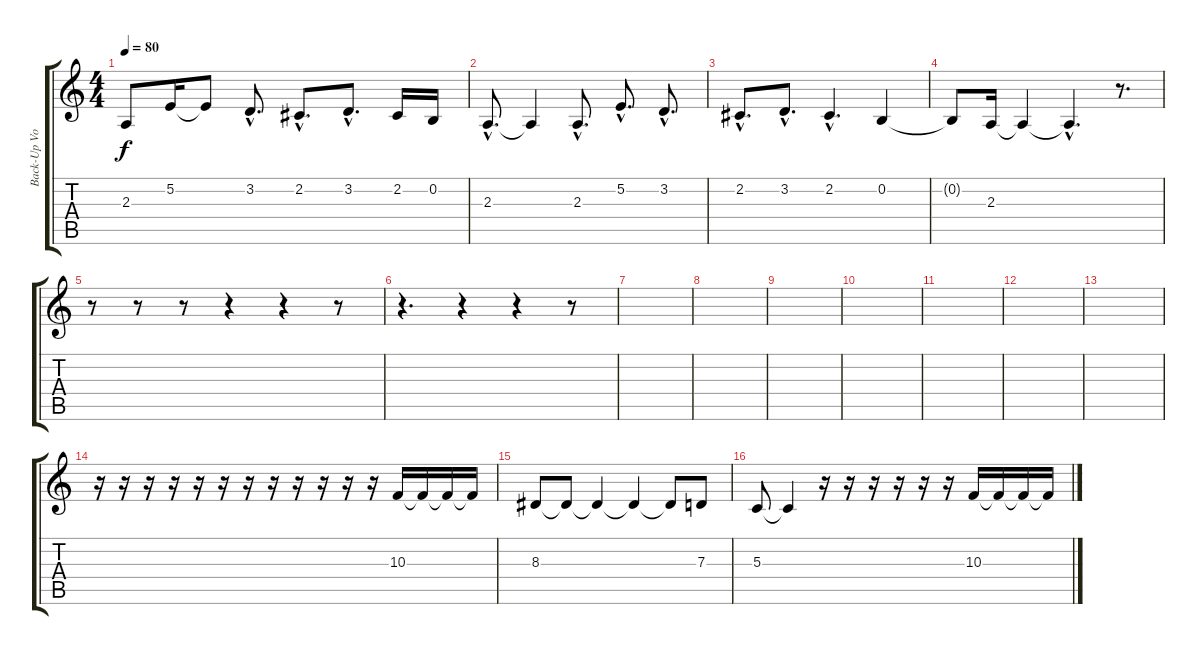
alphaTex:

\track ("Back-Up Vocals 2" "Back-Up Vo") {instrument choiraahs}
\staff {score tabs}
\tuning (E4 B3 G3 D3 A2 E2) {hide}
\ts (4 4)
\tempo 80
\clef g2
\ks c
2.3{t}.8{dy f} 5.2.16 5.2{t}.8 3.2{hac}.8{d} 2.2{hac}.8{d} 3.2{hac}.8{d} 2.2.16 0.2.16 |
2.3{hac}.8{d} 2.3{t}.4 2.3{hac}.8{d} 5.2{hac}.8{d} 3.2{hac}.8{d} |
2.2{hac}.8{d} 3.2{hac}.8{d} 2.2{hac}.4{d} 0.2.4 |
0.2{t}.8 2.3.16 2.3{t}.4 2.3{hac t}.4{d} r.8{d} |
r.8 r.8 r.8 r.4 r.4 r.8 |
r.4{d} r.4 r.4 r.8 |
|
|
|
|
|
|
|
r.16{volume 14} r.16 r.16 r.16 r.16 r.16 r.16 r.16 r.16 r.16 r.16 r.16 10.3.16 10.3{t}.16 10.3{t}.16 10.3{t}.16 |
8.3.8 8.3{t}.8 8.3{t}.4 8.3{t}.4 8.3{t}.8 7.3.8 |
5.3.8 5.3{t}.4 r.16 r.16 r.16 r.16 r.16 r.16 10.3.16 10.3{t}.16 10.3{t}.16 10.3{t}.16
